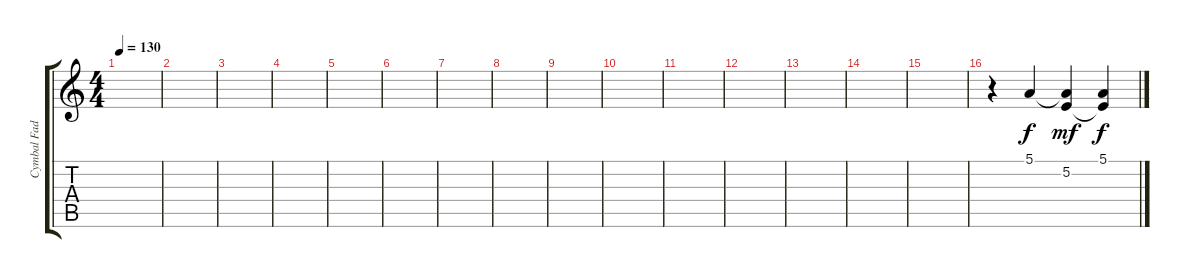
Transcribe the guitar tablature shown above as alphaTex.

\track ("Cymbal Fade in" "Cymbal Fad") {instrument reversecymbal}
\staff {score tabs}
\tuning (E4 B3 G3 D3 A2 E2) {hide}
\ts (4 4)
\tempo 130
\clef g2
\ks c
|
|
|
|
|
|
|
|
|
|
|
|
|
|
|
r.4 5.1.4 (5.1{t} 5.2).4{dy mf} (5.1 5.2{t}).4{dy f}
